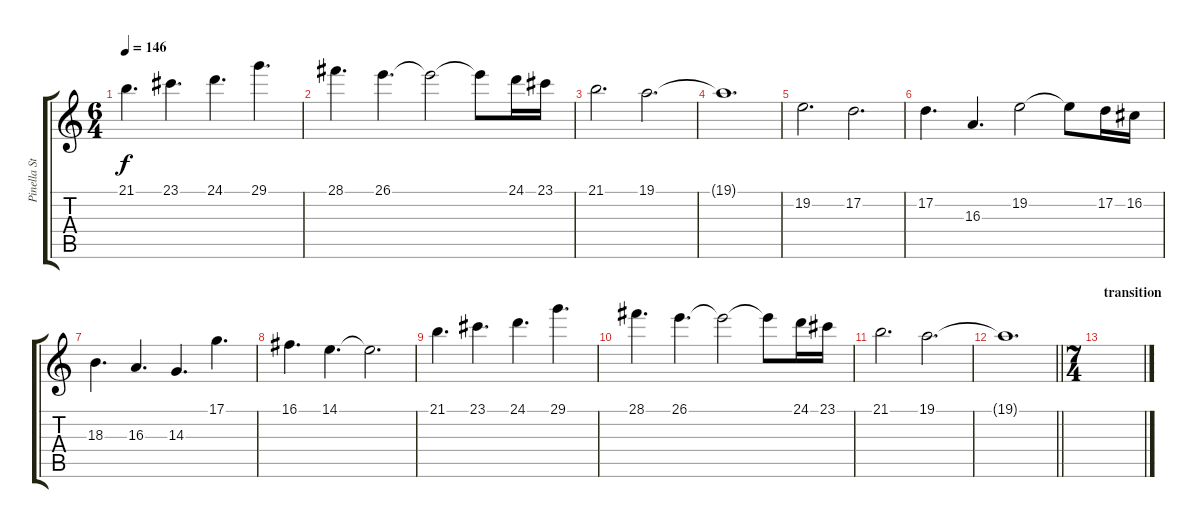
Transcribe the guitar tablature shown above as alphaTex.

\track ("Pinella Strings" "Pinella St") {instrument stringensemble1}
\staff {score tabs}
\tuning (D4 A3 F3 C3 G2 D2) {hide}
\ts (6 4)
\tempo 146
\clef g2
\ks c
21.1.4{d dy f} 23.1.4{d} 24.1.4{d} 29.1.4{d} |
28.1.4{d} 26.1.4{d} 26.1{t}.2 26.1{t}.8 24.1.16 23.1.16 |
21.1.2{d} 19.1.2{d} |
19.1{t}.1{d} |
19.2.2{d} 17.2.2{d} |
17.2.4{d} 16.3.4{d} 19.2.2 19.2{t}.8 17.2.16 16.2.16 |
18.3.4{d} 16.3.4{d} 14.3.4{d} 17.1.4{d} |
16.1.4{d} 14.1.4{d} 14.1{t}.2{d} |
21.1.4{d} 23.1.4{d} 24.1.4{d} 29.1.4{d} |
28.1.4{d} 26.1.4{d} 26.1{t}.2 26.1{t}.8 24.1.16 23.1.16 |
21.1.2{d} 19.1.2{d} |
\barLineRight lightlight
19.1{t}.1{d} |
\ts (7 4)
\section ("" "transition")
